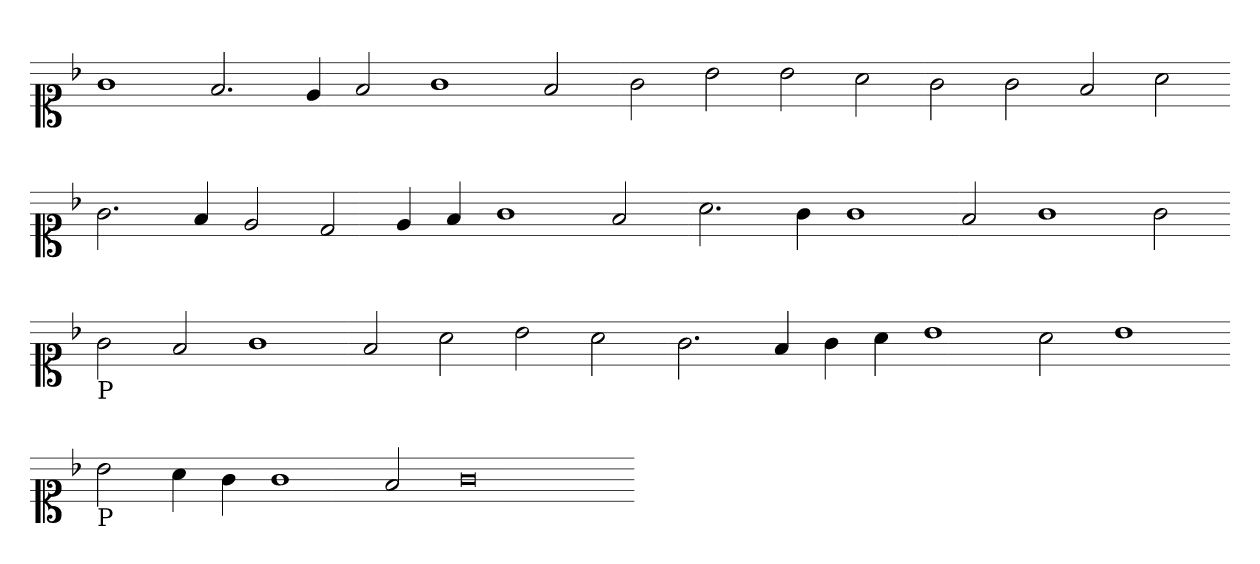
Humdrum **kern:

**kern
*part1
*staff1
*clefC1
*k[b-]
=
1g
2.f
4e
2f
1g
2f
=-
2g
2b-
2b-
2a
2g
2g
2f
2a
=-
2.g
4f
2e
2d
4e
4f
1g
2f
=-
2.a
4g
1g
2f
1g
2g
=-
!LO:TX:b:t=P
2g
2f
1g
2f
2a
2b-
2a
=-
2.g
4f
4g
4a
1b-
2a
1b-
=-
!LO:TX:b:t=P
2b-
4a
4g
1g
2f
0g
=-
*-
